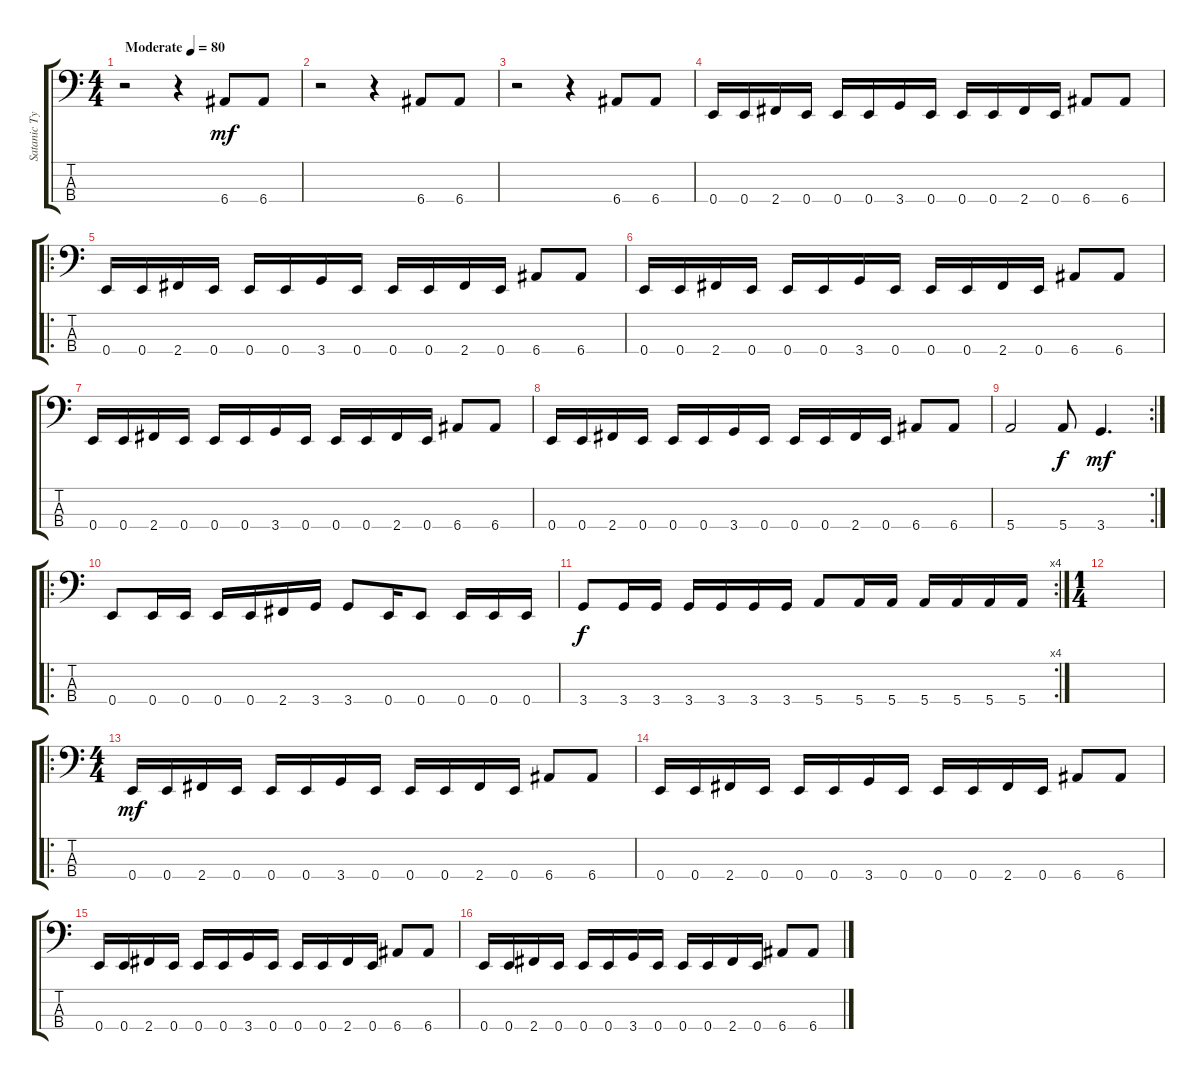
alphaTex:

\track ("Satanic Tyrant Werewolf" "Satanic Ty") {instrument electricbasspick}
\staff {score tabs}
\tuning (G2 D2 A1 E1) {hide}
\ts (4 4)
\tempo (80 "Moderate")
\clef f4
\ks c
r.2{dy mf instrument electricbasspick} r.4 6.4.8 6.4.8 |
r.2 r.4 6.4.8 6.4.8 |
r.2 r.4 6.4.8 6.4.8 |
0.4.16 0.4.16 2.4.16 0.4.16 0.4.16 0.4.16 3.4.16 0.4.16 0.4.16 0.4.16 2.4.16 0.4.16 6.4.8 6.4.8 |
\ro
0.4.16 0.4.16 2.4.16 0.4.16 0.4.16 0.4.16 3.4.16 0.4.16 0.4.16 0.4.16 2.4.16 0.4.16 6.4.8 6.4.8 |
0.4.16 0.4.16 2.4.16 0.4.16 0.4.16 0.4.16 3.4.16 0.4.16 0.4.16 0.4.16 2.4.16 0.4.16 6.4.8 6.4.8 |
0.4.16 0.4.16 2.4.16 0.4.16 0.4.16 0.4.16 3.4.16 0.4.16 0.4.16 0.4.16 2.4.16 0.4.16 6.4.8 6.4.8 |
0.4.16 0.4.16 2.4.16 0.4.16 0.4.16 0.4.16 3.4.16 0.4.16 0.4.16 0.4.16 2.4.16 0.4.16 6.4.8 6.4.8 |
\rc 2
5.4.2 5.4.8{dy f} 3.4.4{d dy mf} |
\ro
0.4.8 0.4.16 0.4.16 0.4.16 0.4.16 2.4.16 3.4.16 3.4.8 0.4.16 0.4.8 0.4.16 0.4.16 0.4.16 |
\rc 4
3.4.8{dy f} 3.4.16 3.4.16 3.4.16 3.4.16 3.4.16 3.4.16 5.4.8 5.4.16 5.4.16 5.4.16 5.4.16 5.4.16 5.4.16 |
\ts (1 4)
|
\ro
\ts (4 4)
0.4.16{dy mf} 0.4.16 2.4.16 0.4.16 0.4.16 0.4.16 3.4.16 0.4.16 0.4.16 0.4.16 2.4.16 0.4.16 6.4.8 6.4.8 |
0.4.16 0.4.16 2.4.16 0.4.16 0.4.16 0.4.16 3.4.16 0.4.16 0.4.16 0.4.16 2.4.16 0.4.16 6.4.8 6.4.8 |
0.4.16 0.4.16 2.4.16 0.4.16 0.4.16 0.4.16 3.4.16 0.4.16 0.4.16 0.4.16 2.4.16 0.4.16 6.4.8 6.4.8 |
0.4.16 0.4.16 2.4.16 0.4.16 0.4.16 0.4.16 3.4.16 0.4.16 0.4.16 0.4.16 2.4.16 0.4.16 6.4.8 6.4.8
